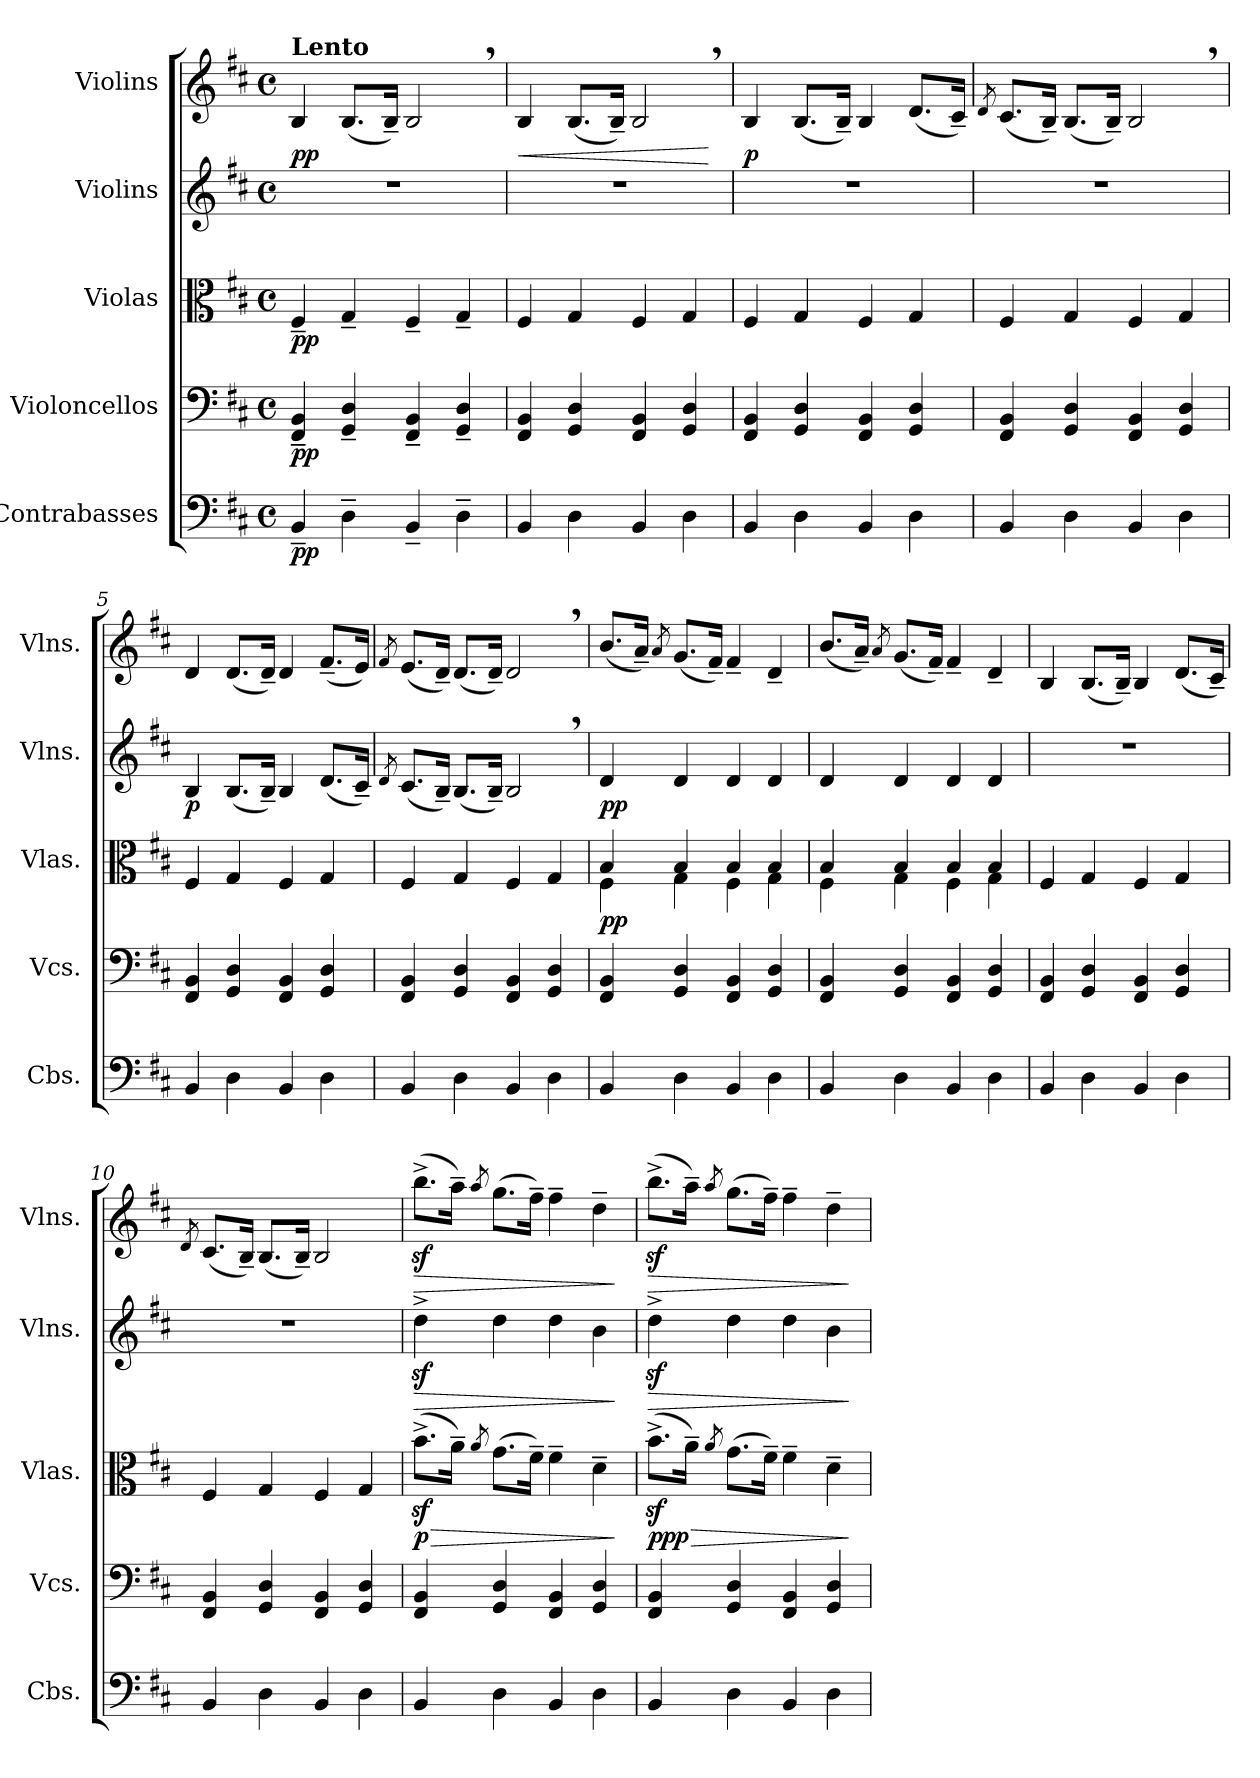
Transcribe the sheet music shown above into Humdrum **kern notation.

**kern	**dynam	**kern	**dynam	**kern	**dynam	**kern	**dynam	**kern	**dynam
*part5	*part5	*part4	*part4	*part3	*part3	*part2	*part2	*part1	*part1
*staff5	*staff5	*staff4	*staff4	*staff3	*staff3	*staff2	*staff2	*staff1	*staff1
*I"Contrabasses	*	*I"Violoncellos	*	*I"Violas	*	*I"Violins	*	*I"Violins	*
*I'Cbs.	*	*I'Vcs.	*	*I'Vlas.	*	*I'Vlns.	*	*I'Vlns.	*
*clefF4	*	*clefF4	*	*clefC3	*	*clefG2	*	*clefG2	*
*ITrd7c12	*	*	*	*	*	*	*	*	*
*k[f#c#]	*	*k[f#c#]	*	*k[f#c#]	*	*k[f#c#]	*	*k[f#c#]	*
*M4/4	*	*M4/4	*	*M4/4	*	*M4/4	*	*M4/4	*
*met(c)	*	*met(c)	*	*met(c)	*	*met(c)	*	*met(c)	*
=1	=1	=1	=1	=1	=1	=1	=1	=1	=1
!	!	!	!	!	!	!	!	!LO:TX:a:B:t=Lento	!
!	!LO:DY:b	!	!LO:DY:b	!	!LO:DY:b	!	!	!	!LO:DY:b
4BBB~/	pp	4FF#/~ 4BB/~	pp	4F#~/	pp	1r	.	4B/	pp
4DD~\	.	4GG/~ 4D/~	.	4G~/	.	.	.	(8.B/L	.
.	.	.	.	.	.	.	.	16B~/Jk)	.
4BBB~/	.	4FF#/~ 4BB/~	.	4F#~/	.	.	.	2B,/	.
4DD~\	.	4GG/~ 4D/~	.	4G~/	.	.	.	.	.
=2	=2	=2	=2	=2	=2	=2	=2	=2	=2
!	!	!	!	!	!	!	!	!	!LO:HP:b
4BBB/	.	4FF#/ 4BB/	.	4F#/	.	1r	.	4B/	<
4DD\	.	4GG/ 4D/	.	4G/	.	.	.	(8.B/L	.
.	.	.	.	.	.	.	.	16B~/Jk)	.
4BBB/	.	4FF#/ 4BB/	.	4F#/	.	.	.	2B,/	.
4DD\	.	4GG/ 4D/	.	4G/	.	.	.	.	.
.	.	.	.	.	.	.	.	.	[
=3	=3	=3	=3	=3	=3	=3	=3	=3	=3
!	!	!	!	!	!	!	!	!	!LO:DY:b
4BBB/	.	4FF#/ 4BB/	.	4F#/	.	1r	.	4B/	p
4DD\	.	4GG/ 4D/	.	4G/	.	.	.	(8.B/L	.
.	.	.	.	.	.	.	.	16B~/Jk)	.
4BBB/	.	4FF#/ 4BB/	.	4F#/	.	.	.	4B/	.
4DD\	.	4GG/ 4D/	.	4G/	.	.	.	(8.d/L	.
.	.	.	.	.	.	.	.	16c#~/Jk)	.
=4	=4	=4	=4	=4	=4	=4	=4	=4	=4
.	.	.	.	.	.	.	.	8qd/	.
4BBB/	.	4FF#/ 4BB/	.	4F#/	.	1r	.	(8.c#/L	.
.	.	.	.	.	.	.	.	16B~/Jk)	.
4DD\	.	4GG/ 4D/	.	4G/	.	.	.	(8.B/L	.
.	.	.	.	.	.	.	.	16B~/Jk)	.
4BBB/	.	4FF#/ 4BB/	.	4F#/	.	.	.	2B,/	.
4DD\	.	4GG/ 4D/	.	4G/	.	.	.	.	.
!!LO:LB:g=z
=5	=5	=5	=5	=5	=5	=5	=5	=5	=5
!	!	!	!	!	!	!	!LO:DY:b	!	!
4BBB/	.	4FF#/ 4BB/	.	4F#/	.	4B/	p	4d/	.
4DD\	.	4GG/ 4D/	.	4G/	.	(8.B/L	.	(8.d/L	.
.	.	.	.	.	.	16B~/Jk)	.	16d~/Jk)	.
4BBB/	.	4FF#/ 4BB/	.	4F#/	.	4B/	.	4d/	.
4DD\	.	4GG/ 4D/	.	4G/	.	(8.d/L	.	(8.f#~/L	.
.	.	.	.	.	.	16c#~/Jk)	.	16e/Jk)	.
=6	=6	=6	=6	=6	=6	=6	=6	=6	=6
.	.	.	.	.	.	8qd/	.	8qf#/	.
4BBB/	.	4FF#/ 4BB/	.	4F#/	.	(8.c#/L	.	(8.e/L	.
.	.	.	.	.	.	16B~/Jk)	.	16d~/Jk)	.
4DD\	.	4GG/ 4D/	.	4G/	.	(8.B/L	.	(8.d/L	.
.	.	.	.	.	.	16B~/Jk)	.	16d~/Jk)	.
4BBB/	.	4FF#/ 4BB/	.	4F#/	.	2B,/	.	2d,/	.
4DD\	.	4GG/ 4D/	.	4G/	.	.	.	.	.
=7	=7	=7	=7	=7	=7	=7	=7	=7	=7
*	*	*	*	*^	*	*	*	*	*
!	!	!	!	!	!	!LO:DY:b	!	!LO:DY:b	!	!
4BBB/	.	4FF#/ 4BB/	.	4B/	4F#\	pp	4d/	pp	(8.b/L	.
.	.	.	.	.	.	.	.	.	16a~/Jk)	.
.	.	.	.	.	.	.	.	.	8qa/	.
4DD\	.	4GG/ 4D/	.	4B/	4G\	.	4d/	.	(8.g/L	.
.	.	.	.	.	.	.	.	.	16f#~/Jk)	.
4BBB/	.	4FF#/ 4BB/	.	4B/	4F#\	.	4d/	.	4f#~/	.
4DD\	.	4GG/ 4D/	.	4B/	4G\	.	4d/	.	4d~/	.
=8	=8	=8	=8	=8	=8	=8	=8	=8	=8	=8
4BBB/	.	4FF#/ 4BB/	.	4B/	4F#\	.	4d/	.	(8.b/L	.
.	.	.	.	.	.	.	.	.	16a~/Jk)	.
.	.	.	.	.	.	.	.	.	8qa/	.
4DD\	.	4GG/ 4D/	.	4B/	4G\	.	4d/	.	(8.g/L	.
.	.	.	.	.	.	.	.	.	16f#~/Jk)	.
4BBB/	.	4FF#/ 4BB/	.	4B/	4F#\	.	4d/	.	4f#~/	.
4DD\	.	4GG/ 4D/	.	4B/	4G\	.	4d/	.	4d~/	.
*	*	*	*	*v	*v	*	*	*	*	*
!!LO:PB:g=z
=9	=9	=9	=9	=9	=9	=9	=9	=9	=9
4BBB/	.	4FF#/ 4BB/	.	4F#/	.	1r	.	4B/	.
4DD\	.	4GG/ 4D/	.	4G/	.	.	.	(8.B/L	.
.	.	.	.	.	.	.	.	16B~/Jk)	.
4BBB/	.	4FF#/ 4BB/	.	4F#/	.	.	.	4B/	.
4DD\	.	4GG/ 4D/	.	4G/	.	.	.	(8.d/L	.
.	.	.	.	.	.	.	.	16c#~/Jk)	.
=10	=10	=10	=10	=10	=10	=10	=10	=10	=10
.	.	.	.	.	.	.	.	8qd/	.
4BBB/	.	4FF#/ 4BB/	.	4F#/	.	1r	.	(8.c#/L	.
.	.	.	.	.	.	.	.	16B~/Jk)	.
4DD\	.	4GG/ 4D/	.	4G/	.	.	.	(8.B/L	.
.	.	.	.	.	.	.	.	16B~/Jk)	.
4BBB/	.	4FF#/ 4BB/	.	4F#/	.	.	.	2B/	.
4DD\	.	4GG/ 4D/	.	4G/	.	.	.	.	.
=11	=11	=11	=11	=11	=11	=11	=11	=11	=11
!	!	!	!	!	!LO:HP:b	!	!LO:HP:b	!	!LO:HP:b
!	!	!	!	!	!LO:DY:n=1:b	!	!	!	!
4BBB/	.	4FF#/ 4BB/	.	(8.bz<^\L	> p	4ddz<^\	>	(8.bbz<^\L	>
.	.	.	.	16a~\Jk)	.	.	.	16aa~\Jk)	.
.	.	.	.	8qa/	.	.	.	8qaa/	.
4DD\	.	4GG/ 4D/	.	(8.g\L	.	4dd\	.	(8.gg\L	.
.	.	.	.	16f#~\Jk)	.	.	.	16ff#~\Jk)	.
4BBB/	.	4FF#/ 4BB/	.	4f#~\	.	4dd\	.	4ff#~\	.
4DD\	.	4GG/ 4D/	.	4d~\	.	4b\	.	4dd~\	.
.	.	.	.	.	]	.	]	.	]
=12	=12	=12	=12	=12	=12	=12	=12	=12	=12
!	!	!	!	!	!LO:HP:b	!	!LO:HP:b	!	!LO:HP:b
!	!	!	!	!	!LO:DY:n=1:b	!	!	!	!
!	!	!	!	!	!LO:DY:n=2:b	!	!	!	!
!	!	!	!	!	!LO:DY:n=3:b	!	!	!	!
4BBB/	.	4FF#/ 4BB/	.	(8.bz<^\L	> p p p	4ddz<^\	>	(8.bbz<^\L	>
.	.	.	.	16a~\Jk)	.	.	.	16aa~\Jk)	.
.	.	.	.	8qa/	.	.	.	8qaa/	.
4DD\	.	4GG/ 4D/	.	(8.g\L	.	4dd\	.	(8.gg\L	.
.	.	.	.	16f#~\Jk)	.	.	.	16ff#~\Jk)	.
4BBB/	.	4FF#/ 4BB/	.	4f#~\	.	4dd\	.	4ff#~\	.
4DD\	.	4GG/ 4D/	.	4d~\	.	4b\	.	4dd~\	.
.	.	.	.	.	]	.	]	.	]
=	=	=	=	=	=	=	=	=	=
*-	*-	*-	*-	*-	*-	*-	*-	*-	*-
